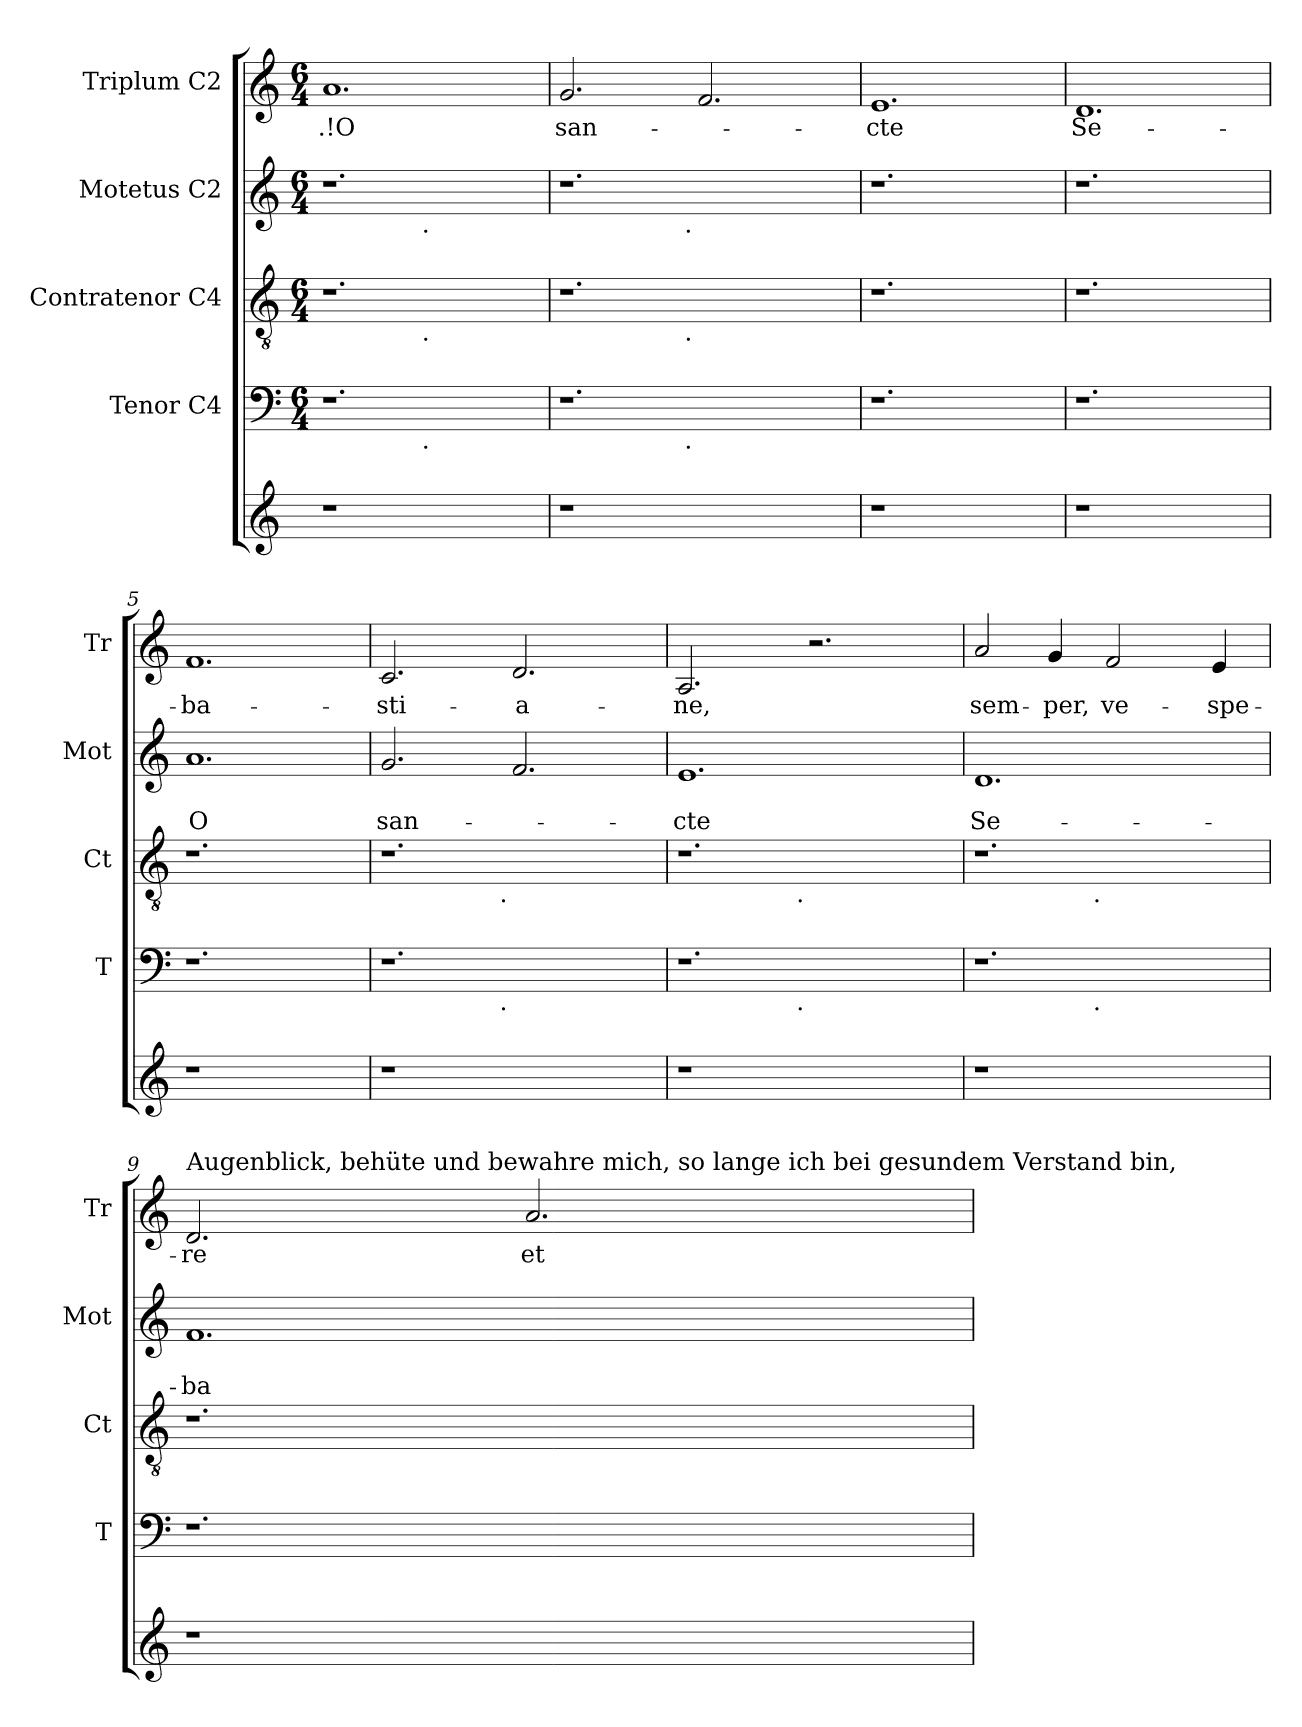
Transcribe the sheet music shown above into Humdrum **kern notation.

**kern	**kern	**kern	**kern	**text	**text	**kern	**text
*part5	*part4	*part3	*part2	*part2	*part2	*part1	*part1
*staff5	*staff4	*staff3	*staff2	*staff2	*staff2	*staff1	*staff1
*	*I"Tenor C4	*I"Contratenor C4	*I"Motetus C2	*	*	*I"Triplum C2	*
*	*I'T	*I'Ct	*I'Mot	*	*	*I'Tr	*
*clefG2	*clefF4	*clefGv2	*clefG2	*	*	*clefG2	*
*k[]	*k[]	*k[]	*k[]	*	*	*k[]	*
*C:	*C:	*C:	*C:	*	*	*C:	*
*	*M6/4	*M6/4	*M6/4	*	*	*M6/4	*
=1	=1	=1	=1	=1	=1	=1	=1
!	!LO:TX:b:B:t=Triplum + Motetus&colon; 1 . O heiliger Sebastian, an jedem Tag, morgens und abends, in jeder Stunde und jedem	!	!	!	!	!	!
!	!	!	!	!	!	!	!LO:LY:b
*	*^	*^	*^	*	*	*	*
1r	1.r	2.ryy	1.r	2.ryy	1.r	2.ryy	.	.	1.a	.!O
!	!	!	!	!	!	!LO:TX:b:t=.	!	!	!	!
!	!	!	!	!LO:TX:b:t=.	!	!	!	!	!	!
!	!	!LO:TX:b:t=.	!	!	!	!	!	!	!	!
.	.	2.ryy	.	2.ryy	.	2.ryy	.	.	.	.
2ryy	.	.	.	.	.	.	.	.	.	.
=2	=2	=2	=2	=2	=2	=2	=2	=2	=2	=2
!	!	!	!	!	!	!	!	!	!	!LO:LY:b
1r	1.r	2ryy	1.r	2ryy	1.r	2ryy	.	.	2.g/	san-
.	.	8..ryy	.	8..ryy	.	8..ryy	.	.	.	.
!	!	!	!	!	!	!LO:TX:b:t=.	!	!	!	!
!	!	!	!	!LO:TX:b:t=.	!	!	!	!	!	!
!	!	!LO:TX:b:t=.	!	!	!	!	!	!	!	!
.	.	2ryy	.	2ryy	.	2ryy	.	.	.	.
.	.	.	.	.	.	.	.	.	2.f/	.
2ryy	.	.	.	.	.	.	.	.	.	.
.	.	4ryy	.	4ryy	.	4ryy	.	.	.	.
.	.	32ryy	.	32ryy	.	32ryy	.	.	.	.
=3	=3	=3	=3	=3	=3	=3	=3	=3	=3	=3
!	!	!	!	!	!	!	!	!	!	!LO:LY:b
*	*v	*v	*	*	*v	*v	*	*	*	*
*	*	*v	*v	*	*	*	*	*
1r	1.r	1.r	1.r	.	.	1.e	-cte
2ryy	.	.	.	.	.	.	.
=4	=4	=4	=4	=4	=4	=4	=4
!	!	!	!	!	!	!	!LO:LY:b
1r	1.r	1.r	1.r	.	.	1.d	Se-
2ryy	.	.	.	.	.	.	.
=5	=5	=5	=5	=5	=5	=5	=5
!	!	!	!	!	!LO:LY:b	!	!LO:LY:b
1r	1.r	1.r	1.a	.	O	1.f	-ba-
2ryy	.	.	.	.	.	.	.
=6	=6	=6	=6	=6	=6	=6	=6
!	!	!	!	!	!LO:LY:b	!	!LO:LY:b
*	*^	*^	*	*	*	*	*
1r	1.r	2ryy	1.r	2ryy	2.g/	.	san-	2.c/	-sti-
.	.	8..ryy	.	8..ryy	.	.	.	.	.
!	!	!	!	!LO:TX:b:t=.	!	!	!	!	!
!	!	!LO:TX:b:t=.	!	!	!	!	!	!	!
.	.	2ryy	.	2ryy	.	.	.	.	.
!	!	!	!	!	!	!	!	!	!LO:LY:b
.	.	.	.	.	2.f/	.	.	2.d/	-a-
2ryy	.	.	.	.	.	.	.	.	.
.	.	4ryy	.	4ryy	.	.	.	.	.
.	.	32ryy	.	32ryy	.	.	.	.	.
=7	=7	=7	=7	=7	=7	=7	=7	=7	=7
!	!	!	!	!	!	!	!LO:LY:b	!	!LO:LY:b
1r	1.r	2ryy	1.r	2ryy	1.e	.	-cte	2.A/	-ne,
.	.	8..ryy	.	8..ryy	.	.	.	.	.
!	!	!	!	!LO:TX:b:t=.	!	!	!	!	!
!	!	!LO:TX:b:t=.	!	!	!	!	!	!	!
.	.	2ryy	.	2ryy	.	.	.	.	.
.	.	.	.	.	.	.	.	2.r	.
2ryy	.	.	.	.	.	.	.	.	.
.	.	4ryy	.	4ryy	.	.	.	.	.
.	.	32ryy	.	32ryy	.	.	.	.	.
=8	=8	=8	=8	=8	=8	=8	=8	=8	=8
!	!	!	!	!	!	!	!LO:LY:b	!	!LO:LY:b
1r	1.r	2ryy	1.r	2ryy	1.d	.	Se-	2a/	sem-
!	!	!	!	!	!	!	!	!	!LO:LY:b:rj
.	.	8..ryy	.	8..ryy	.	.	.	4g/	-per,
!	!	!	!	!LO:TX:b:t=.	!	!	!	!	!
!	!	!LO:TX:b:t=.	!	!	!	!	!	!	!
.	.	2ryy	.	2ryy	.	.	.	.	.
!	!	!	!	!	!	!	!	!	!LO:LY:b
.	.	.	.	.	.	.	.	2f/	ve-
2ryy	.	.	.	.	.	.	.	.	.
.	.	4ryy	.	4ryy	.	.	.	.	.
!	!	!	!	!	!	!	!	!	!LO:LY:b
.	.	.	.	.	.	.	.	4e/	-spe-
.	.	32ryy	.	32ryy	.	.	.	.	.
!!LO:LB:g=z
=9	=9	=9	=9	=9	=9	=9	=9	=9	=9
!	!	!	!	!	!	!	!	!LO:TX:a:t=Augenblick, behüte und bewahre mich, so lange ich bei gesundem Verstand bin,	!
!	!	!	!	!	!	!	!LO:LY:b	!	!LO:LY:b
*	*v	*v	*	*	*	*	*	*	*
*	*	*v	*v	*	*	*	*	*
1r	1.r	1.r	1.f	.	-ba-	2.d/	-re
!	!	!	!	!	!	!	!LO:LY:b
.	.	.	.	.	.	2.a/	et
2ryy	.	.	.	.	.	.	.
=	=	=	=	=	=	=	=
*-	*-	*-	*-	*-	*-	*-	*-
